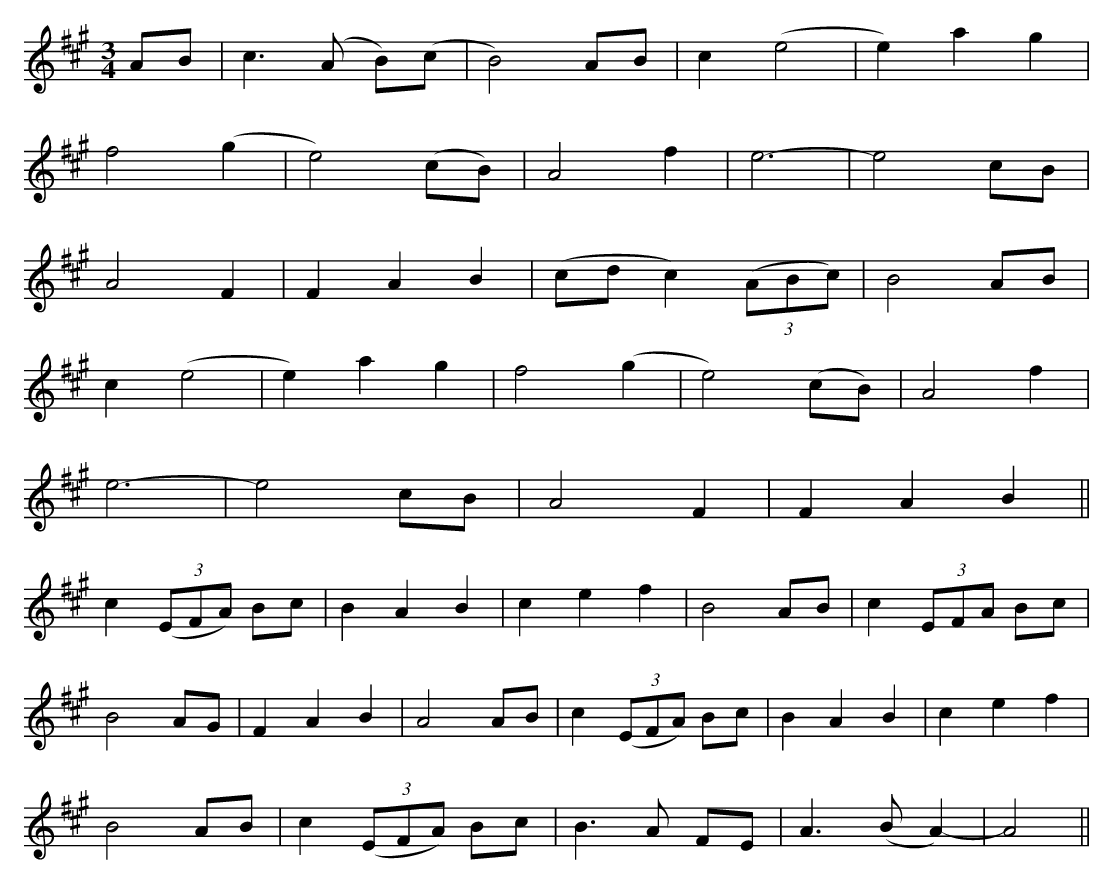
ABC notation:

X:1
M:3/4
K:A
AB|c3(A B)(c|B4)AB|c2(e4|e2)a2g2|
f4(g2|e4)(cB)| A4f2|e6-|e4cB|
A4F2|F2A2B2|(cd c2) ((3ABc)|B4AB|
c2(e4|e2)a2g2|f4(g2|e4)(cB)| A4f2|
e6-|e4cB| A4F2|F2A2B2||
c2((3EFA) Bc|B2 A2B2|c2 e2f2|B4 AB|c2(3EFA Bc|
B4 AG|F2A2B2|A4 AB|c2((3EFA) Bc|B2A2B2|c2 e2f2|
B4 AB|c2((3EFA) Bc|B3 A FE| A3(BA2)|-A4||
